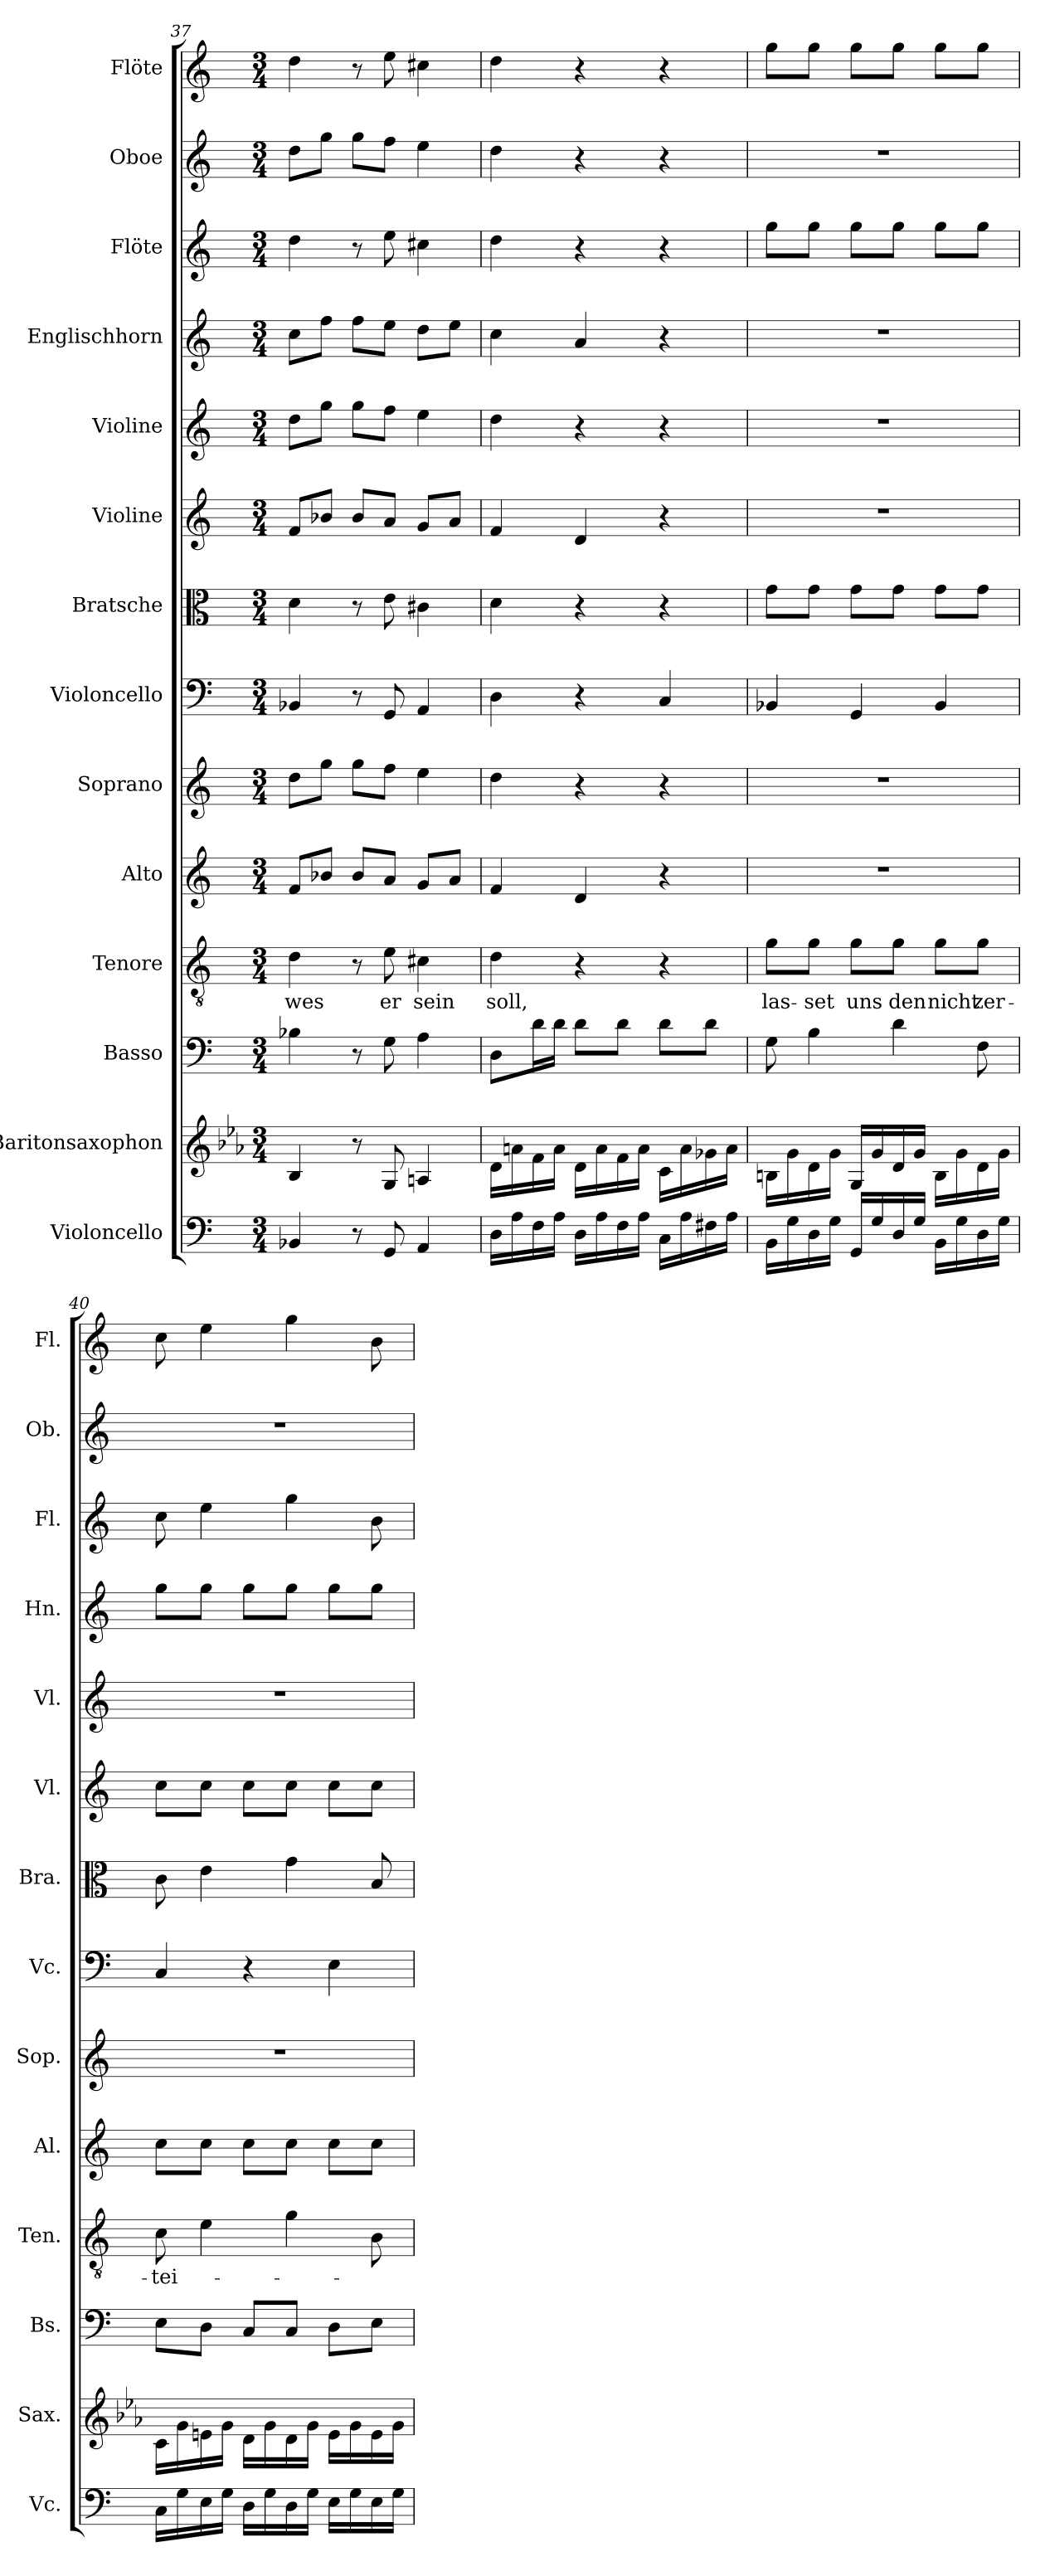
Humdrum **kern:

**kern	**kern	**kern	**kern	**text	**kern	**kern	**kern	**kern	**kern	**kern	**kern	**kern	**kern	**kern
*part14	*part13	*part12	*part11	*part11	*part10	*part9	*part8	*part7	*part6	*part5	*part4	*part3	*part2	*part1
*staff14	*staff13	*staff12	*staff11	*staff11	*staff10	*staff9	*staff8	*staff7	*staff6	*staff5	*staff4	*staff3	*staff2	*staff1
*I"Violoncello	*I"Baritonsaxophon	*I"Basso	*I"Tenore	*	*I"Alto	*I"Soprano	*I"Violoncello	*I"Bratsche	*I"Violine	*I"Violine	*I"Englischhorn	*I"Flöte	*I"Oboe	*I"Flöte
*I'Vc.	*I'Sax.	*I'Bs.	*I'Ten.	*	*I'Al.	*I'Sop.	*I'Vc.	*I'Bra.	*I'Vl.	*I'Vl.	*I'Hn.	*I'Fl.	*I'Ob.	*I'Fl.
*clefF4	*clefG2	*clefF4	*clefGv2	*	*clefG2	*clefG2	*clefF4	*clefC3	*clefG2	*clefG2	*clefG2	*clefG2	*clefG2	*clefG2
*	*ITrd12c21	*	*	*	*	*	*	*	*	*	*ITrd4c7	*	*	*
*k[]	*k[b-e-a-]	*k[]	*k[]	*	*k[]	*k[]	*k[]	*k[]	*k[]	*k[]	*k[b-]	*k[]	*k[]	*k[]
*M3/4	*M3/4	*M3/4	*M3/4	*	*M3/4	*M3/4	*M3/4	*M3/4	*M3/4	*M3/4	*M3/4	*M3/4	*M3/4	*M3/4
=37	=37	=37	=37	=37	=37	=37	=37	=37	=37	=37	=37	=37	=37	=37
!	!	!	!	!LO:LY:b	!	!	!	!	!	!	!	!	!	!
4BB-X/	4BB-/	4B-X\	4d\	wes	8f/L	8dd\L	4BB-X/	4d\	8f/L	8dd\L	8f\L	4dd\	8dd\L	4dd\
.	.	.	.	.	8b-X/J	8gg\J	.	.	8b-X/J	8gg\J	8b-\J	.	8gg\J	.
8r	8r	8r	8r	.	8b-/L	8gg\L	8r	8r	8b-/L	8gg\L	8b-\L	8r	8gg\L	8r
!	!	!	!	!LO:LY:b	!	!	!	!	!	!	!	!	!	!
8GG/	8GG/	8G\	8e\	er	8a/J	8ff\J	8GG/	8e\	8a/J	8ff\J	8a\J	8ee\	8ff\J	8ee\
!	!	!	!	!LO:LY:b	!	!	!	!	!	!	!	!	!	!
4AA/	4AAn/	4A\	4c#X\	sein	8g/L	4ee\	4AA/	4c#X\	8g/L	4ee\	8g\L	4cc#X\	4ee\	4cc#X\
.	.	.	.	.	8a/J	.	.	.	8a/J	.	8a\J	.	.	.
=38	=38	=38	=38	=38	=38	=38	=38	=38	=38	=38	=38	=38	=38	=38
!	!	!	!	!LO:LY:b	!	!	!	!	!	!	!	!	!	!
16D\LL	16D\LL	8D\L	4d\	soll,	4f/	4dd\	4D\	4d\	4f/	4dd\	4f\	4dd\	4dd\	4dd\
16A\	16An\	.	.	.	.	.	.	.	.	.	.	.	.	.
16F\	16F\	16d\L	.	.	.	.	.	.	.	.	.	.	.	.
16A\JJ	16A\JJ	16d\JJ	.	.	.	.	.	.	.	.	.	.	.	.
16D\LL	16D\LL	8d\L	4r	.	4d/	4r	4r	4r	4d/	4r	4d/	4r	4r	4r
16A\	16A\	.	.	.	.	.	.	.	.	.	.	.	.	.
16F\	16F\	8d\J	.	.	.	.	.	.	.	.	.	.	.	.
16A\JJ	16A\JJ	.	.	.	.	.	.	.	.	.	.	.	.	.
16C\LL	16C\LL	8d\L	4r	.	4r	4r	4C/	4r	4r	4r	4r	4r	4r	4r
16A\	16A\	.	.	.	.	.	.	.	.	.	.	.	.	.
16F#X\	16G-X\	8d\J	.	.	.	.	.	.	.	.	.	.	.	.
16A\JJ	16A\JJ	.	.	.	.	.	.	.	.	.	.	.	.	.
!!LO:PB:g=z
=39	=39	=39	=39	=39	=39	=39	=39	=39	=39	=39	=39	=39	=39	=39
!	!	!	!	!LO:LY:b	!	!	!	!	!	!	!	!	!	!
16BB\LL	16BBn\LL	8G\	8g\L	las-	2.r	2.r	4BB-X/	8g\L	2.r	2.r	2.r	8gg\L	2.r	8gg\L
16G\	16G\	.	.	.	.	.	.	.	.	.	.	.	.	.
!	!	!	!	!LO:LY:b	!	!	!	!	!	!	!	!	!	!
16D\	16D\	4B\	8g\J	-set	.	.	.	8g\J	.	.	.	8gg\J	.	8gg\J
16G\JJ	16G\JJ	.	.	.	.	.	.	.	.	.	.	.	.	.
!	!	!	!	!LO:LY:b	!	!	!	!	!	!	!	!	!	!
16GG/LL	16GG/LL	.	8g\L	uns	.	.	4GG/	8g\L	.	.	.	8gg\L	.	8gg\L
16G/	16G/	.	.	.	.	.	.	.	.	.	.	.	.	.
!	!	!	!	!LO:LY:b	!	!	!	!	!	!	!	!	!	!
16D/	16D/	4d\	8g\J	den	.	.	.	8g\J	.	.	.	8gg\J	.	8gg\J
16G/JJ	16G/JJ	.	.	.	.	.	.	.	.	.	.	.	.	.
!	!	!	!	!LO:LY:b	!	!	!	!	!	!	!	!	!	!
16BB\LL	16BB\LL	.	8g\L	nicht	.	.	4BB-/	8g\L	.	.	.	8gg\L	.	8gg\L
16G\	16G\	.	.	.	.	.	.	.	.	.	.	.	.	.
!	!	!	!	!LO:LY:b	!	!	!	!	!	!	!	!	!	!
16D\	16D\	8F\	8g\J	zer-	.	.	.	8g\J	.	.	.	8gg\J	.	8gg\J
16G\JJ	16G\JJ	.	.	.	.	.	.	.	.	.	.	.	.	.
=40	=40	=40	=40	=40	=40	=40	=40	=40	=40	=40	=40	=40	=40	=40
!	!	!	!	!LO:LY:b	!	!	!	!	!	!	!	!	!	!
16C\LL	16C\LL	8E\L	8c\	-tei-	8cc\L	2.r	4C/	8c\	8cc\L	2.r	8cc\L	8cc\	2.r	8cc\
16G\	16G\	.	.	.	.	.	.	.	.	.	.	.	.	.
16E\	16En\	8D\J	4e\	.	8cc\J	.	.	4e\	8cc\J	.	8cc\J	4ee\	.	4ee\
16G\JJ	16G\JJ	.	.	.	.	.	.	.	.	.	.	.	.	.
16D\LL	16D\LL	8C/L	.	.	8cc\L	.	4r	.	8cc\L	.	8cc\L	.	.	.
16G\	16G\	.	.	.	.	.	.	.	.	.	.	.	.	.
16D\	16D\	8C/J	4g\	.	8cc\J	.	.	4g\	8cc\J	.	8cc\J	4gg\	.	4gg\
16G\JJ	16G\JJ	.	.	.	.	.	.	.	.	.	.	.	.	.
16E\LL	16E\LL	8D\L	.	.	8cc\L	.	4E\	.	8cc\L	.	8cc\L	.	.	.
16G\	16G\	.	.	.	.	.	.	.	.	.	.	.	.	.
16E\	16E\	8E\J	8B\	.	8cc\J	.	.	8B/	8cc\J	.	8cc\J	8b\	.	8b\
16G\JJ	16G\JJ	.	.	.	.	.	.	.	.	.	.	.	.	.
=	=	=	=	=	=	=	=	=	=	=	=	=	=	=
*-	*-	*-	*-	*-	*-	*-	*-	*-	*-	*-	*-	*-	*-	*-
